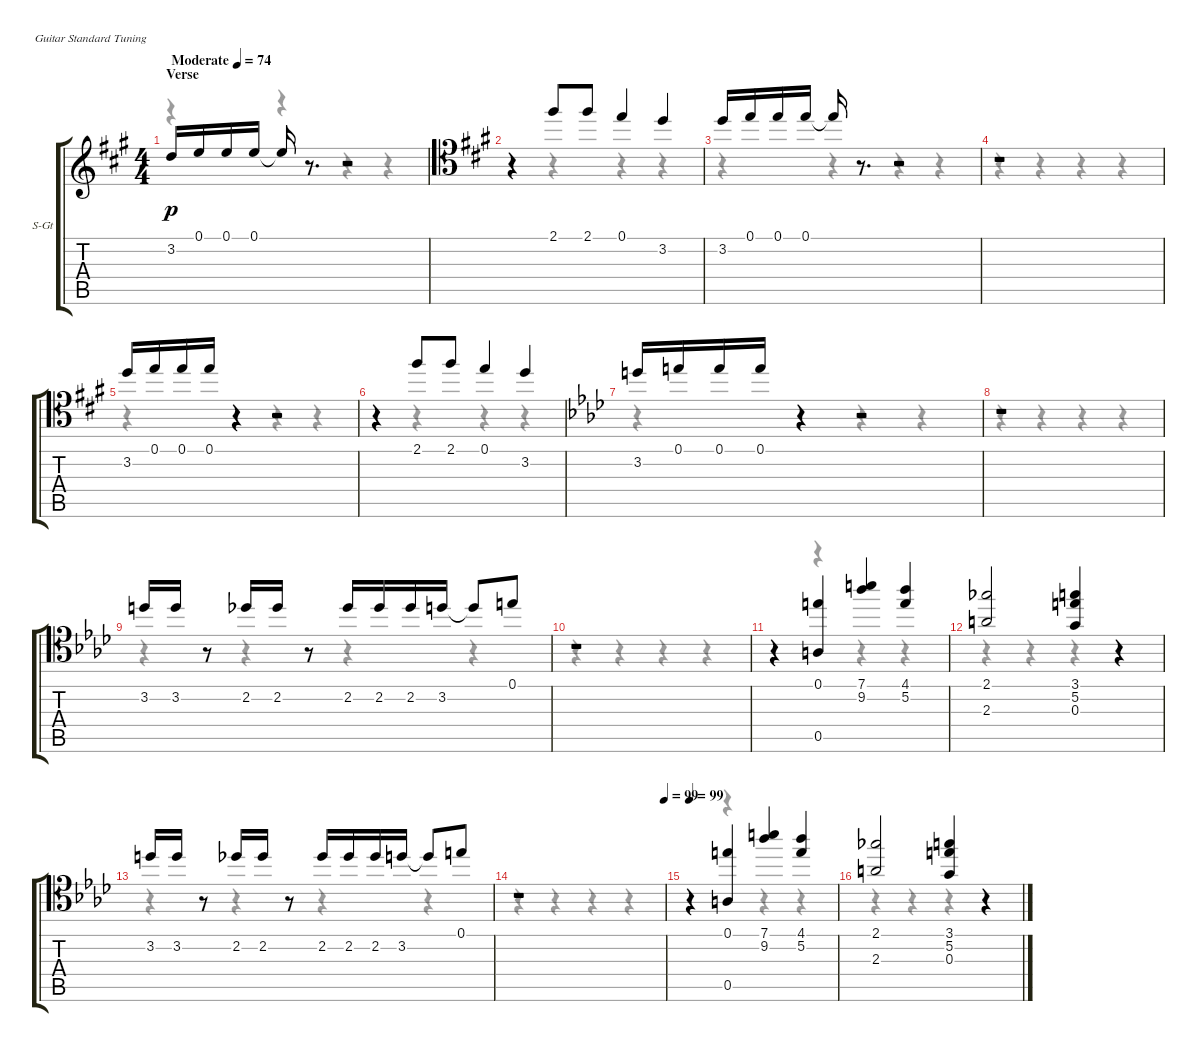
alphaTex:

\bracketExtendMode groupsimilarinstruments
\firstSystemTrackNameOrientation horizontal
\otherSystemsTrackNameOrientation horizontal
\track ("Vocal (backup)" "S-Gt") {instrument rockorgan}
\staff {score tabs}
\tuning (E4 B3 G3 D3 A2 E2)
\displaytranspose 12
\voice
\ts (4 4)
\beaming (8 2 2 2 2)
\section ("" "Verse")
\tempo (74 "Moderate")
\clef g2
\ks a
3.2.16{dy p instrument rockorgan} 0.1.16 0.1.16 0.1.16 0.1{t}.16 r.8{d} r.2 |
\clef c4
r.4 2.1.8 2.1.8 0.1.4 3.2.4 |
3.2.16 0.1.16 0.1.16 0.1.16 0.1{t}.16 r.8{d} r.2 |
r.1 |
3.2.16 0.1.16 0.1.16 0.1.16 r.4 r.2 |
r.4 2.1.8 2.1.8 0.1.4 3.2.4 |
\ks ab
3.2.16 0.1.16 0.1.16 0.1.16 r.4 r.2 |
r.1 |
3.2.16 3.2.16 r.8 2.2.16 2.2.16 r.8 2.2.16 2.2.16 2.2.16 3.2.16 3.2{t}.8 0.1.8 |
r.1 |
r.4 (0.1 0.5).4 (7.1 9.2).4 (4.1 5.2).4 |
(2.1 2.3).2 (3.1 5.2 0.3).4 r.4 |
3.2.16 3.2.16 r.8 2.2.16 2.2.16 r.8 2.2.16 2.2.16 2.2.16 3.2.16 3.2{t}.8 0.1.8 |
\tempo (99 1)
r.1 |
\tempo 99
r.4 (0.1 0.5).4 (7.1 9.2).4 (4.1 5.2).4 |
(2.1 2.3).2 (3.1 5.2 0.3).4 r.4
\voice
\clef g2
\ottava regular
\simile none
\ks a
r.4{dy mf} r.4 r.4 r.4 |
\clef c4
r.4 r.4 r.4 r.4 |
r.4 r.4 r.4 r.4 |
r.4 r.4 r.4 r.4 |
r.4 r.4 r.4 r.4 |
r.4 r.4 r.4 r.4 |
\ks ab
r.4 r.4 r.4 r.4 |
r.4 r.4 r.4 r.4 |
r.4 r.4 r.4 r.4 |
r.4 r.4 r.4 r.4 |
r.4 r.4 r.4 r.4 |
r.4 r.4 r.4 r.4 |
r.4 r.4 r.4 r.4 |
r.4 r.4 r.4 r.4 |
r.4 r.4 r.4 r.4 |
r.4 r.4 r.4 r.4
